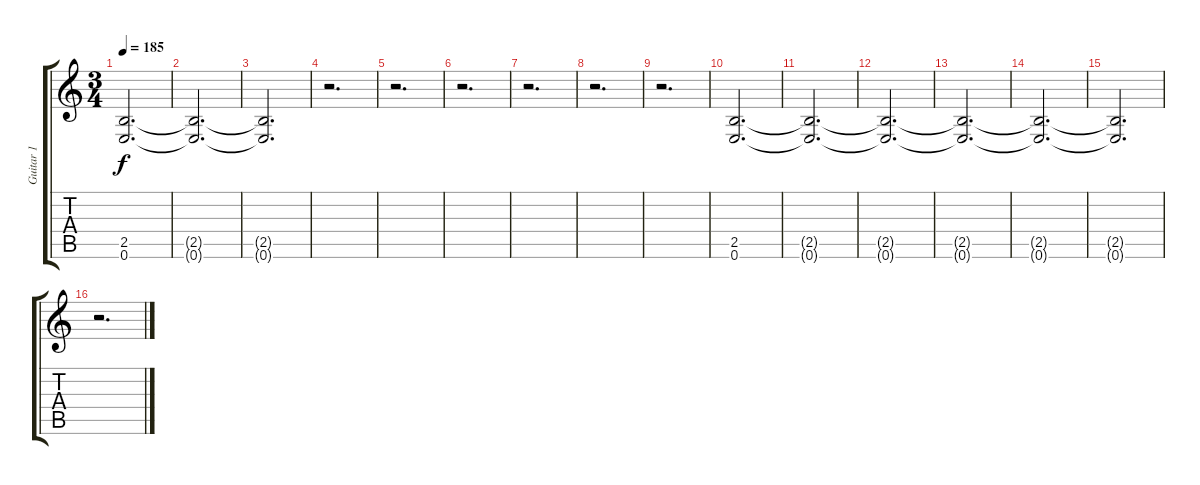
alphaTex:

\track ("Guitar 1" "Guitar 1") {instrument overdrivenguitar}
\staff {score tabs}
\tuning (E4 B3 G3 D3 A2 E2) {hide}
\ts (3 4)
\tempo 185
\clef g2
\ks c
(2.5{t} 0.6{t}).2{d dy f} |
(2.5{t} 0.6{t}).2{d} |
(2.5{t} 0.6{t}).2{d} |
r.2{d} |
r.2{d} |
r.2{d} |
r.2{d} |
r.2{d} |
r.2{d} |
(2.5 0.6).2{d} |
(2.5{t} 0.6{t}).2{d} |
(2.5{t} 0.6{t}).2{d} |
(2.5{t} 0.6{t}).2{d} |
(2.5{t} 0.6{t}).2{d} |
(2.5{t} 0.6{t}).2{d} |
r.2{d}
